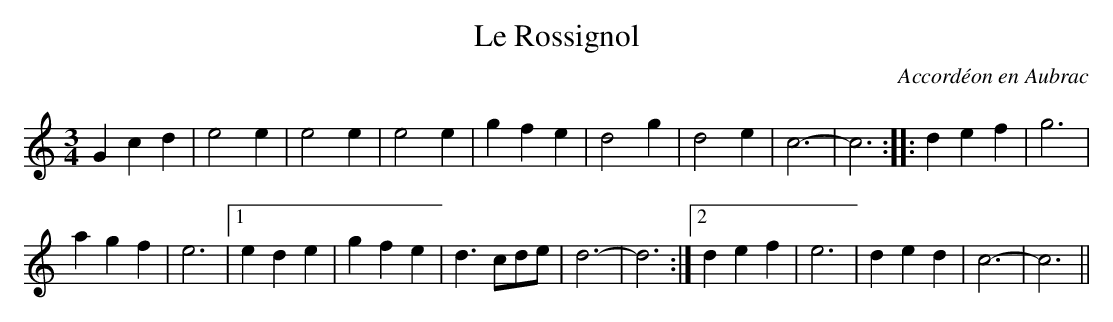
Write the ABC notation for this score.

X:1
T:Le Rossignol
C:Accordéon en Aubrac
M:3/4
L:1/4
K:C
Gcd|e2e|e2e|e2e|\
gfe|d2g|d2e|c3-|c3:|\
|:def|g3|
agf|e3|1 ede|gfe|\
d>cd/e/|d3-|d3:|2 def|\
e3|ded|c3-|c3||
